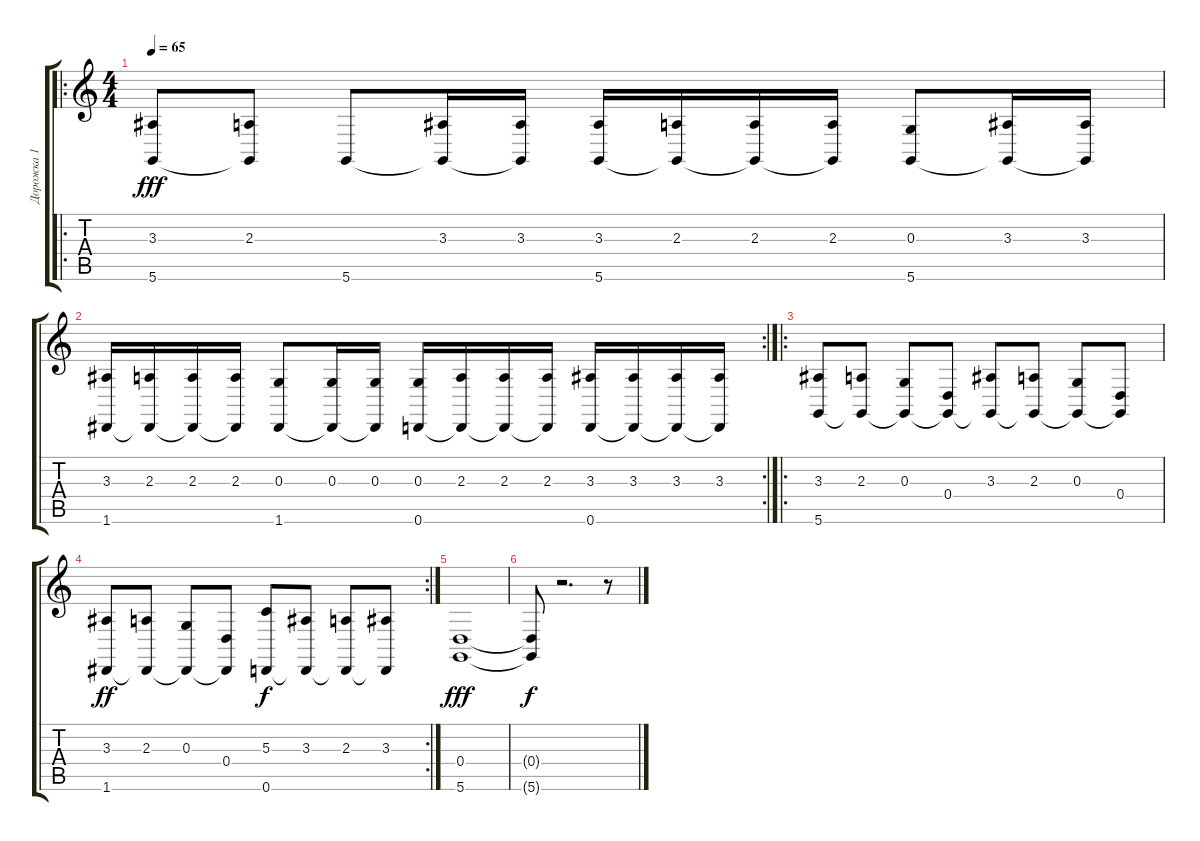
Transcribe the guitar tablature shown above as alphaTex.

\track ("Дорожка 1" "Дорожка 1") {instrument acousticgrandpiano}
\staff {score tabs}
\tuning (E4 B3 G3 D3 A2 D2) {hide}
\ro
\ts (4 4)
\tempo 65
\clef g2
\ks c
(3.3 5.6).8{dy fff} (2.3 5.6{t}).8 5.6.8 (3.3 5.6{t}).16 (3.3 5.6{t}).16 (3.3 5.6).16 (2.3 5.6{t}).16 (2.3 5.6{t}).16 (2.3 5.6{t}).16 (0.3 5.6).8 (3.3 5.6{t}).16 (3.3 5.6{t}).16 |
\rc 2
(3.3 1.6).16 (2.3 1.6{t}).16 (2.3 1.6{t}).16 (2.3 1.6{t}).16 (0.3 1.6).8 (0.3 1.6{t}).16 (0.3 1.6{t}).16 (0.3 0.6).16 (2.3 0.6{t}).16 (2.3 0.6{t}).16 (2.3 0.6{t}).16 (3.3 0.6).16 (3.3 0.6{t}).16 (3.3 0.6{t}).16 (3.3 0.6{t}).16 |
\ro
(3.3 5.6).8 (2.3 5.6{t}).8 (0.3 5.6{t}).8 (0.4 5.6{t}).8 (3.3 5.6{t}).8 (2.3 5.6{t}).8 (0.3 5.6{t}).8 (0.4 5.6{t}).8 |
\rc 2
(3.3 1.6).8{dy ff} (2.3 1.6{t}).8 (0.3 1.6{t}).8 (0.4 1.6{t}).8 (5.3 0.6).8{dy f} (3.3 0.6{t}).8 (2.3 0.6{t}).8 (3.3 0.6{t}).8 |
(0.4 5.6).1{dy fff} |
(0.4{t} 5.6{t}).8{dy f} r.2{d} r.8
